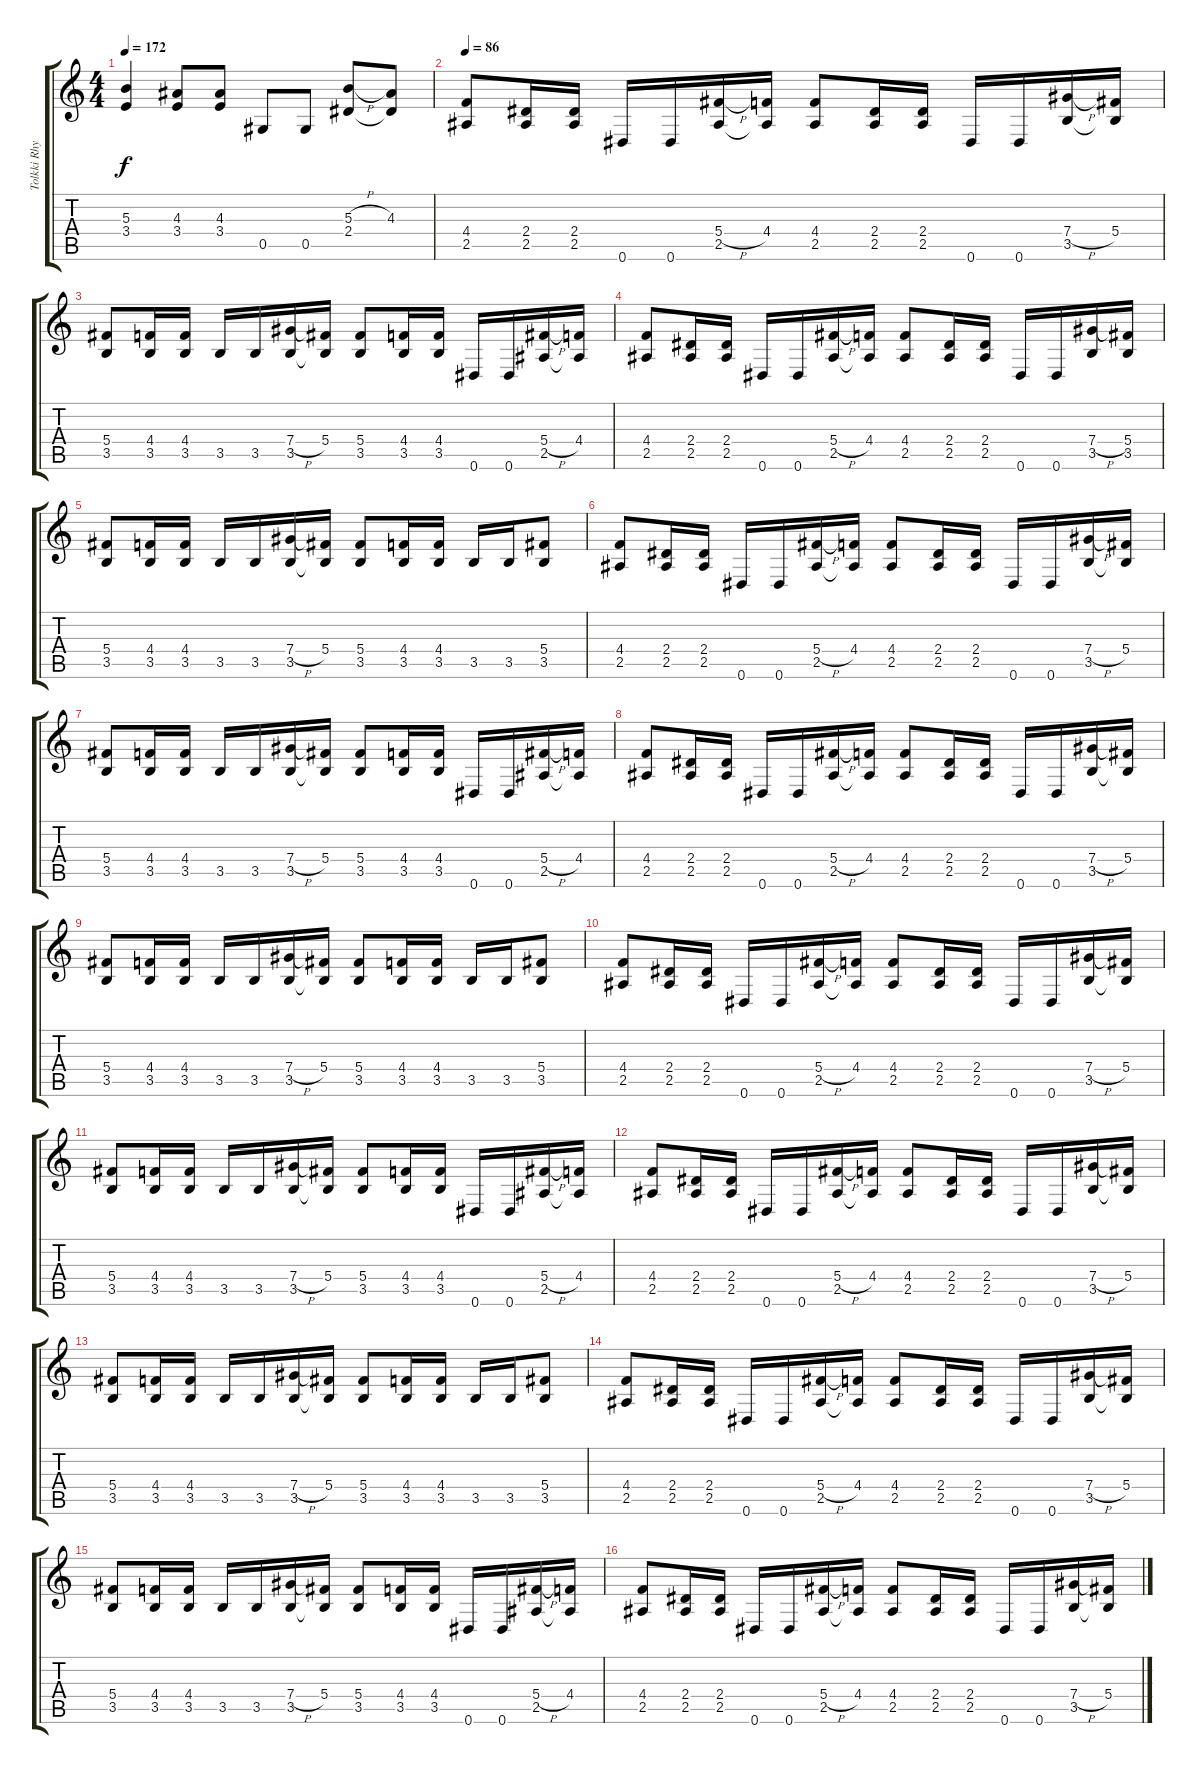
\track ("Tolkki Rhythm" "Tolkki Rhy") {instrument overdrivenguitar}
\staff {score tabs}
\tuning (Eb4 Bb3 Gb3 Db3 Ab2 Eb2) {hide}
\ts (4 4)
\tempo 172
\clef g2
\ks c
(5.3 3.4).4{dy f} (4.3 3.4).8 (4.3 3.4).8 0.5.8 0.5.8 (5.3{h} 2.4).8 (4.3 2.4{t}).8 |
\tempo 86
(4.4 2.5).8 (2.4 2.5).16 (2.4 2.5).16 0.6.16 0.6.16 (5.4{h} 2.5).16 (4.4 2.5{t}).16 (4.4 2.5).8 (2.4 2.5).16 (2.4 2.5).16 0.6.16 0.6.16 (7.4{h} 3.5).16 (5.4 3.5{t}).16 |
(5.4 3.5).8 (4.4 3.5).16 (4.4 3.5).16 3.5.16 3.5.16 (7.4{h} 3.5).16 (5.4 3.5{t}).16 (5.4 3.5).8 (4.4 3.5).16 (4.4 3.5).16 0.6.16 0.6.16 (5.4{h} 2.5).16 (4.4 2.5{t}).16 |
(4.4 2.5).8 (2.4 2.5).16 (2.4 2.5).16 0.6.16 0.6.16 (5.4{h} 2.5).16 (4.4 2.5{t}).16 (4.4 2.5).8 (2.4 2.5).16 (2.4 2.5).16 0.6.16 0.6.16 (7.4{h} 3.5).16 (5.4 3.5).16 |
(5.4 3.5).8 (4.4 3.5).16 (4.4 3.5).16 3.5.16 3.5.16 (7.4{h} 3.5).16 (5.4 3.5{t}).16 (5.4 3.5).8 (4.4 3.5).16 (4.4 3.5).16 3.5.16 3.5.16 (5.4 3.5).8 |
(4.4 2.5).8 (2.4 2.5).16 (2.4 2.5).16 0.6.16 0.6.16 (5.4{h} 2.5).16 (4.4 2.5{t}).16 (4.4 2.5).8 (2.4 2.5).16 (2.4 2.5).16 0.6.16 0.6.16 (7.4{h} 3.5).16 (5.4 3.5{t}).16 |
(5.4 3.5).8 (4.4 3.5).16 (4.4 3.5).16 3.5.16 3.5.16 (7.4{h} 3.5).16 (5.4 3.5{t}).16 (5.4 3.5).8 (4.4 3.5).16 (4.4 3.5).16 0.6.16 0.6.16 (5.4{h} 2.5).16 (4.4 2.5{t}).16 |
(4.4 2.5).8 (2.4 2.5).16 (2.4 2.5).16 0.6.16 0.6.16 (5.4{h} 2.5).16 (4.4 2.5{t}).16 (4.4 2.5).8 (2.4 2.5).16 (2.4 2.5).16 0.6.16 0.6.16 (7.4{h} 3.5).16 (5.4 3.5{t}).16 |
(5.4 3.5).8 (4.4 3.5).16 (4.4 3.5).16 3.5.16 3.5.16 (7.4{h} 3.5).16 (5.4 3.5{t}).16 (5.4 3.5).8 (4.4 3.5).16 (4.4 3.5).16 3.5.16 3.5.16 (5.4 3.5).8 |
(4.4 2.5).8 (2.4 2.5).16 (2.4 2.5).16 0.6.16 0.6.16 (5.4{h} 2.5).16 (4.4 2.5{t}).16 (4.4 2.5).8 (2.4 2.5).16 (2.4 2.5).16 0.6.16 0.6.16 (7.4{h} 3.5).16 (5.4 3.5{t}).16 |
(5.4 3.5).8 (4.4 3.5).16 (4.4 3.5).16 3.5.16 3.5.16 (7.4{h} 3.5).16 (5.4 3.5{t}).16 (5.4 3.5).8 (4.4 3.5).16 (4.4 3.5).16 0.6.16 0.6.16 (5.4{h} 2.5).16 (4.4 2.5{t}).16 |
(4.4 2.5).8 (2.4 2.5).16 (2.4 2.5).16 0.6.16 0.6.16 (5.4{h} 2.5).16 (4.4 2.5{t}).16 (4.4 2.5).8 (2.4 2.5).16 (2.4 2.5).16 0.6.16 0.6.16 (7.4{h} 3.5).16 (5.4 3.5{t}).16 |
(5.4 3.5).8 (4.4 3.5).16 (4.4 3.5).16 3.5.16 3.5.16 (7.4{h} 3.5).16 (5.4 3.5{t}).16 (5.4 3.5).8 (4.4 3.5).16 (4.4 3.5).16 3.5.16 3.5.16 (5.4 3.5).8 |
(4.4 2.5).8 (2.4 2.5).16 (2.4 2.5).16 0.6.16 0.6.16 (5.4{h} 2.5).16 (4.4 2.5{t}).16 (4.4 2.5).8 (2.4 2.5).16 (2.4 2.5).16 0.6.16 0.6.16 (7.4{h} 3.5).16 (5.4 3.5{t}).16 |
(5.4 3.5).8 (4.4 3.5).16 (4.4 3.5).16 3.5.16 3.5.16 (7.4{h} 3.5).16 (5.4 3.5{t}).16 (5.4 3.5).8 (4.4 3.5).16 (4.4 3.5).16 0.6.16 0.6.16 (5.4{h} 2.5).16 (4.4 2.5{t}).16 |
(4.4 2.5).8 (2.4 2.5).16 (2.4 2.5).16 0.6.16 0.6.16 (5.4{h} 2.5).16 (4.4 2.5{t}).16 (4.4 2.5).8 (2.4 2.5).16 (2.4 2.5).16 0.6.16 0.6.16 (7.4{h} 3.5).16 (5.4 3.5{t}).16
